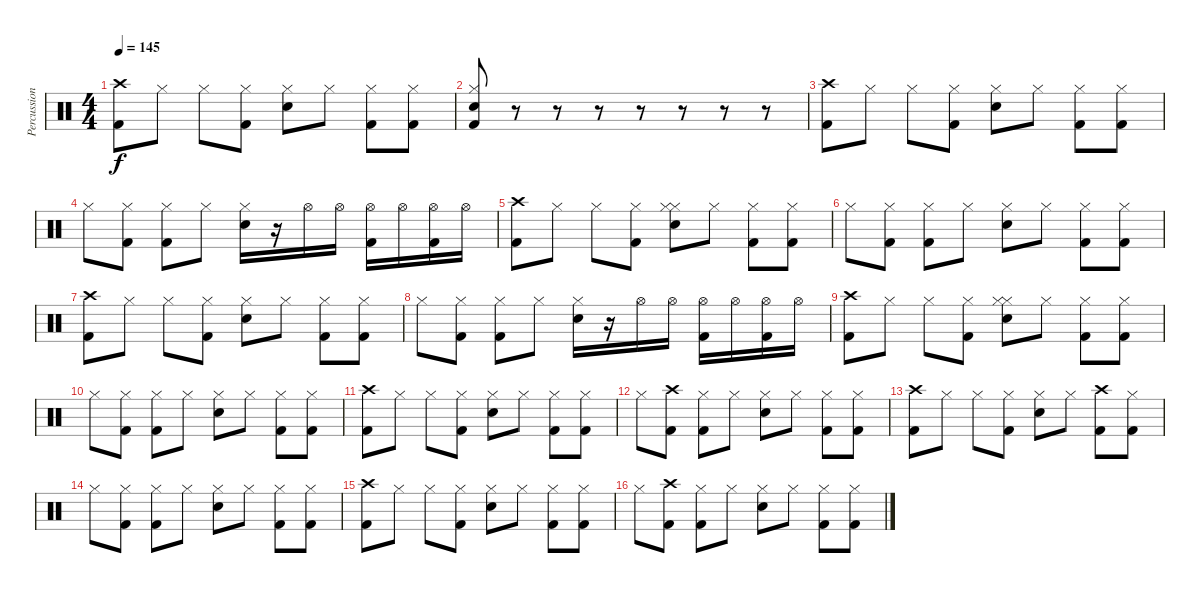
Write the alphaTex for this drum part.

\track ("Percussion" "Percussion") {instrument percussion}
\staff {score}
\articulation defaults
\ts (4 4)
\tempo 145
\clef neutral
\ks c
("Crash high (hit)" "Kick (hit) 2").8{dy f} "Hi-Hat (closed)".8 "Hi-Hat (closed)".8 ("Hi-Hat (closed)" "Kick (hit) 2").8 ("Hi-Hat (closed)" "Snare (hit) 2").8 "Hi-Hat (closed)".8 ("Hi-Hat (closed)" "Kick (hit) 2").8 ("Hi-Hat (closed)" "Kick (hit) 2").8 |
("Hi-Hat (closed)" "Snare (hit) 2" "Kick (hit) 2").8 r.8 r.8 r.8 r.8 r.8 r.8 r.8 |
("Crash high (hit)" "Kick (hit) 2").8 "Hi-Hat (closed)".8 "Hi-Hat (closed)".8 ("Hi-Hat (closed)" "Kick (hit) 2").8 ("Hi-Hat (closed)" "Snare (hit) 2").8 "Hi-Hat (closed)".8 ("Hi-Hat (closed)" "Kick (hit) 2").8 ("Hi-Hat (closed)" "Kick (hit) 2").8 |
"Hi-Hat (closed)".8 ("Hi-Hat (closed)" "Kick (hit) 2").8 ("Hi-Hat (closed)" "Kick (hit) 2").8 "Hi-Hat (closed)".8 ("Hi-Hat (closed)" "Snare (hit) 2").16 r.16 "Hi-Hat (open)".16 "Hi-Hat (open)".16 ("Hi-Hat (open)" "Kick (hit) 2").16 "Hi-Hat (open)".16 ("Hi-Hat (open)" "Kick (hit) 2").16 "Hi-Hat (open)".16 |
("Crash high (hit)" "Kick (hit) 2").8 "Hi-Hat (closed)".8 "Hi-Hat (closed)".8 ("Hi-Hat (closed)" "Kick (hit) 2").8 ("Hi-Hat (closed)" "Snare (hit) 2" "Hi-Hat (closed)").8 "Hi-Hat (closed)".8 ("Hi-Hat (closed)" "Kick (hit) 2").8 ("Hi-Hat (closed)" "Kick (hit) 2").8 |
"Hi-Hat (closed)".8 ("Hi-Hat (closed)" "Kick (hit) 2").8 ("Hi-Hat (closed)" "Kick (hit) 2").8 "Hi-Hat (closed)".8 ("Hi-Hat (closed)" "Snare (hit) 2").8 "Hi-Hat (closed)".8 ("Hi-Hat (closed)" "Kick (hit) 2").8 ("Hi-Hat (closed)" "Kick (hit) 2").8 |
("Crash high (hit)" "Kick (hit) 2").8 "Hi-Hat (closed)".8 "Hi-Hat (closed)".8 ("Hi-Hat (closed)" "Kick (hit) 2").8 ("Hi-Hat (closed)" "Snare (hit) 2").8 "Hi-Hat (closed)".8 ("Hi-Hat (closed)" "Kick (hit) 2").8 ("Hi-Hat (closed)" "Kick (hit) 2").8 |
"Hi-Hat (closed)".8 ("Hi-Hat (closed)" "Kick (hit) 2").8 ("Hi-Hat (closed)" "Kick (hit) 2").8 "Hi-Hat (closed)".8 ("Hi-Hat (closed)" "Snare (hit) 2").16 r.16 "Hi-Hat (open)".16 "Hi-Hat (open)".16 ("Hi-Hat (open)" "Kick (hit) 2").16 "Hi-Hat (open)".16 ("Hi-Hat (open)" "Kick (hit) 2").16 "Hi-Hat (open)".16 |
("Crash high (hit)" "Kick (hit) 2").8 "Hi-Hat (closed)".8 "Hi-Hat (closed)".8 ("Hi-Hat (closed)" "Kick (hit) 2").8 ("Hi-Hat (closed)" "Snare (hit) 2" "Hi-Hat (closed)").8 "Hi-Hat (closed)".8 ("Hi-Hat (closed)" "Kick (hit) 2").8 ("Hi-Hat (closed)" "Kick (hit) 2").8 |
"Hi-Hat (closed)".8 ("Hi-Hat (closed)" "Kick (hit) 2").8 ("Hi-Hat (closed)" "Kick (hit) 2").8 "Hi-Hat (closed)".8 ("Hi-Hat (closed)" "Snare (hit) 2").8 "Hi-Hat (closed)".8 ("Hi-Hat (closed)" "Kick (hit) 2").8 ("Hi-Hat (closed)" "Kick (hit) 2").8 |
("Crash high (hit)" "Kick (hit) 2").8 "Hi-Hat (closed)".8 "Hi-Hat (closed)".8 ("Hi-Hat (closed)" "Kick (hit) 2").8 ("Hi-Hat (closed)" "Snare (hit) 2").8 "Hi-Hat (closed)".8 ("Hi-Hat (closed)" "Kick (hit) 2").8 ("Hi-Hat (closed)" "Kick (hit) 2").8 |
"Hi-Hat (closed)".8 ("Crash high (hit)" "Kick (hit) 2").8 ("Hi-Hat (closed)" "Kick (hit) 2").8 "Hi-Hat (closed)".8 ("Hi-Hat (closed)" "Snare (hit) 2").8 "Hi-Hat (closed)".8 ("Hi-Hat (closed)" "Kick (hit) 2").8 ("Hi-Hat (closed)" "Kick (hit) 2").8 |
("Crash high (hit)" "Kick (hit) 2").8 "Hi-Hat (closed)".8 "Hi-Hat (closed)".8 ("Hi-Hat (closed)" "Kick (hit) 2").8 ("Hi-Hat (closed)" "Snare (hit) 2").8 "Hi-Hat (closed)".8 ("Crash high (hit)" "Kick (hit) 2").8 ("Hi-Hat (closed)" "Kick (hit) 2").8 |
"Hi-Hat (closed)".8 ("Hi-Hat (closed)" "Kick (hit) 2").8 ("Hi-Hat (closed)" "Kick (hit) 2").8 "Hi-Hat (closed)".8 ("Hi-Hat (closed)" "Snare (hit) 2").8 "Hi-Hat (closed)".8 ("Hi-Hat (closed)" "Kick (hit) 2").8 ("Hi-Hat (closed)" "Kick (hit) 2").8 |
("Crash high (hit)" "Kick (hit) 2").8 "Hi-Hat (closed)".8 "Hi-Hat (closed)".8 ("Hi-Hat (closed)" "Kick (hit) 2").8 ("Hi-Hat (closed)" "Snare (hit) 2").8 "Hi-Hat (closed)".8 ("Hi-Hat (closed)" "Kick (hit) 2").8 ("Hi-Hat (closed)" "Kick (hit) 2").8 |
"Hi-Hat (closed)".8 ("Crash high (hit)" "Kick (hit) 2").8 ("Hi-Hat (closed)" "Kick (hit) 2").8 "Hi-Hat (closed)".8 ("Hi-Hat (closed)" "Snare (hit) 2").8 "Hi-Hat (closed)".8 ("Hi-Hat (closed)" "Kick (hit) 2").8 ("Hi-Hat (closed)" "Kick (hit) 2").8
